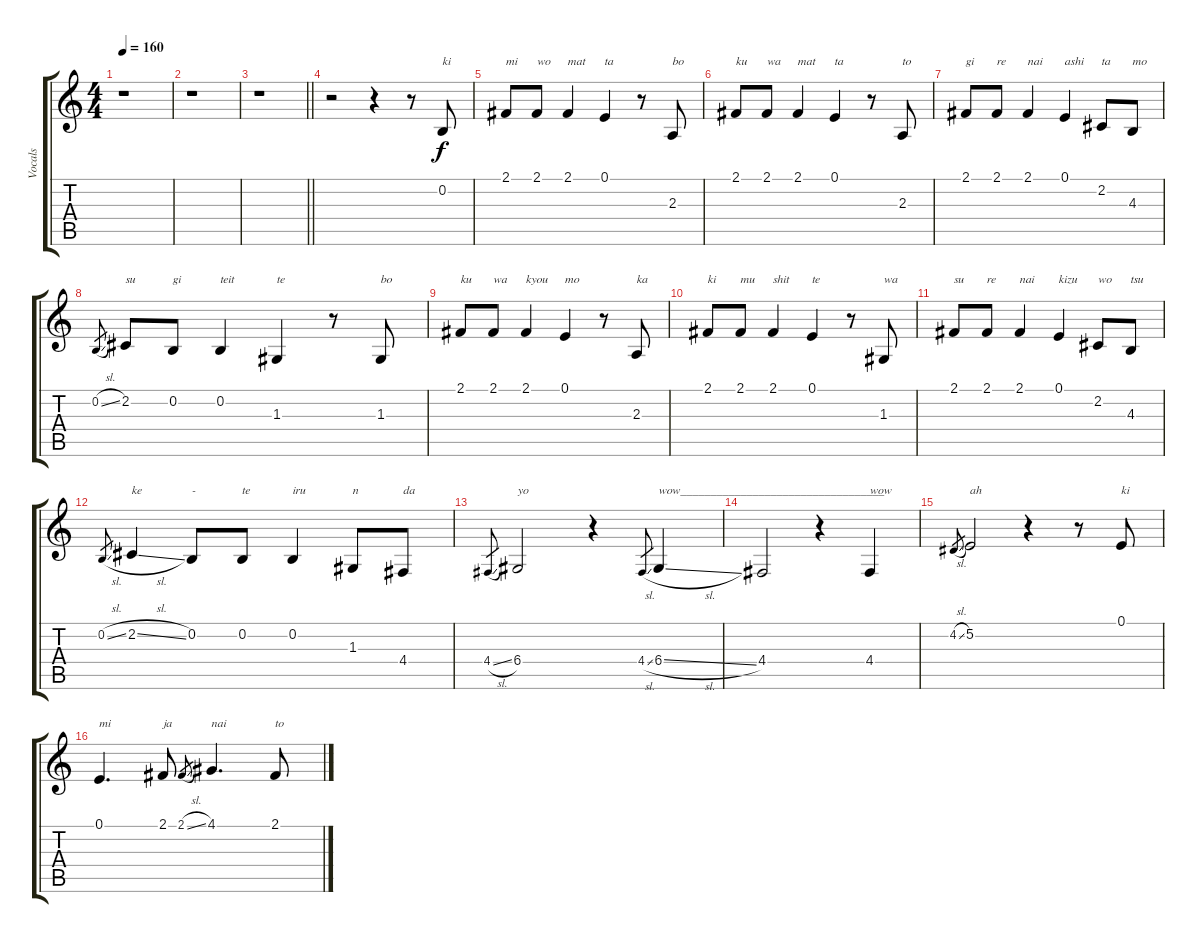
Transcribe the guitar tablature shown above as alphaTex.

\track ("Vocals" "Vocals") {instrument clarinet}
\staff {score tabs}
\tuning (E4 B3 G3 D3 A2 E2) {hide}
\ts (4 4)
\tempo 160
\clef g2
\ks c
r.1{dy f} |
r.1 |
\barLineRight lightlight
r.1 |
r.2 r.4 r.8 0.2.8{txt "ki"} |
2.1.8{txt "mi"} 2.1.8{txt "wo"} 2.1.4{txt "mat"} 0.1.4{txt "ta"} r.8 2.3.8{txt "bo"} |
2.1.8{txt "ku"} 2.1.8{txt "wa"} 2.1.4{txt "mat"} 0.1.4{txt "ta"} r.8 2.3.8{txt "to"} |
2.1.8{txt "gi"} 2.1.8{txt "re"} 2.1.4{txt "nai"} 0.1.4{txt "ashi"} 2.2.8{txt "ta"} 4.3.8{txt "mo"} |
0.2{sl}.8{gr} 2.2.8{txt "su"} 0.2.8{txt "gi"} 0.2.4{txt "teit"} 1.3.4{txt "te"} r.8 1.3.8{txt "bo"} |
2.1.8{txt "ku"} 2.1.8{txt "wa"} 2.1.4{txt "kyou"} 0.1.4{txt "mo"} r.8 2.3.8{txt "ka"} |
2.1.8{txt "ki"} 2.1.8{txt "mu"} 2.1.4{txt "shit"} 0.1.4{txt "te"} r.8 1.3.8{txt "wa"} |
2.1.8{txt "su"} 2.1.8{txt "re"} 2.1.4{txt "nai"} 0.1.4{txt "kizu"} 2.2.8{txt "wo"} 4.3.8{txt "tsu"} |
0.2{sl}.8{gr} 2.2{sl}.4{txt "ke"} 0.2.8{txt "-"} 0.2.8{txt "te"} 0.2.4{txt "iru"} 1.3.8{txt "n"} 4.4.8{txt "da"} |
4.4{sl}.8{gr} 6.4.2{txt "yo"} r.4 4.4{sl}.8{gr} 6.4{sl}.4{txt "wow__________________________________"} |
4.4.2 r.4 4.4.4{txt "wow"} |
4.2{sl}.8{gr} 5.2.2{txt "ah"} r.4 r.8 0.1.8{txt "ki"} |
0.1.4{d txt "mi"} 2.1.8{txt "ja"} 2.1{sl}.8{gr} 4.1.4{d txt "nai"} 2.1.8{txt "to"}
